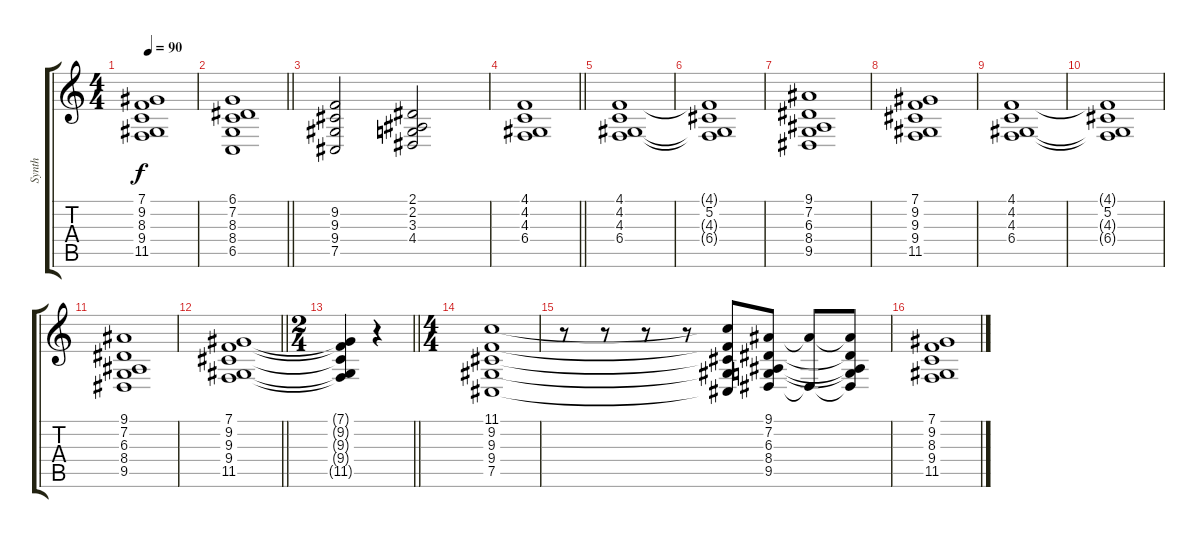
\track ("Synth" "Synth") {instrument pad2warm}
\staff {score tabs}
\tuning (Db4 Ab3 E3 B2 Gb2 Db2) {hide}
\ts (4 4)
\tempo 90
\clef g2
\ks c
(7.1 9.2 8.3 9.4 11.5).1{dy f} |
\barLineRight lightlight
(6.1 7.2 8.3 8.4 6.5).1 |
(9.2 9.3 9.4 7.5).2 (2.1 2.2 3.3 4.4).2 |
\barLineRight lightlight
(4.1 4.2 4.3 6.4).1 |
\section ("" "")
(4.1 4.2 4.3 6.4).1 |
(4.1{t} 5.2 4.3{t} 6.4{t}).1 |
(9.1 7.2 6.3 8.4 9.5).1 |
(7.1 9.2 9.3 9.4 11.5).1 |
(4.1 4.2 4.3 6.4).1 |
(4.1{t} 5.2 4.3{t} 6.4{t}).1 |
(9.1 7.2 6.3 8.4 9.5).1 |
\barLineRight lightlight
(7.1 9.2 9.3 9.4 11.5).1 |
\ts (2 4)
\barLineRight lightlight
(7.1{t} 9.2{t} 9.3{t} 9.4{t} 11.5{t}).4 r.4 |
\ts (4 4)
\section ("" "")
(11.1 9.2 9.3 9.4 7.5).1 |
r.8 r.8 r.8 r.8 (11.1{t} 9.2{t} 9.3{t} 9.4{t} 7.5{t}).8 (9.1 7.2 6.3 8.4 9.5).8 (9.1{t} 9.5{t}).8 (9.1{t} 7.2{t} 6.3{t} 8.4{t} 9.5{t}).8 |
(7.1 9.2 8.3 9.4 11.5).1
